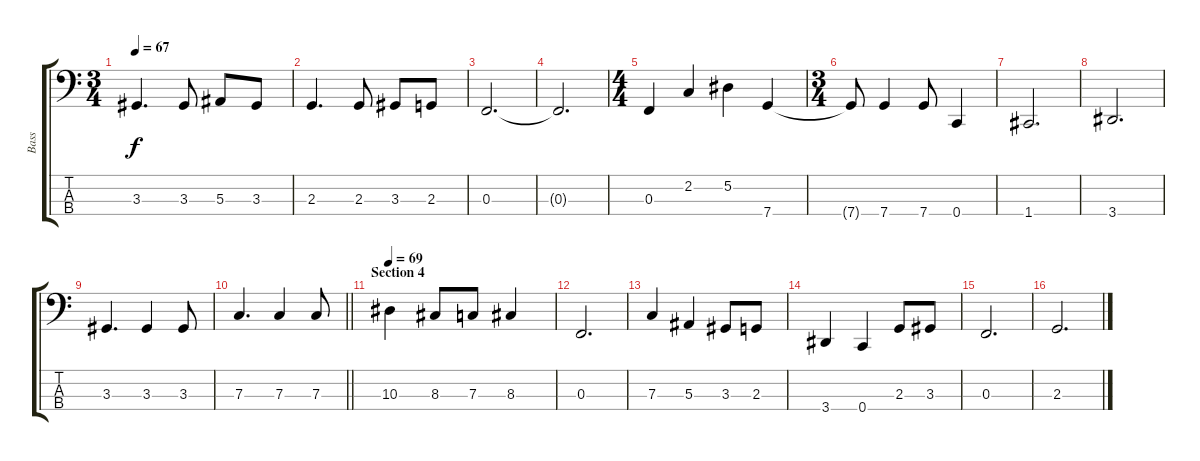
\track ("Bass" "Bass") {instrument electricbasspick}
\staff {score tabs}
\tuning (Eb2 Bb1 F1 C1) {hide}
\ts (3 4)
\tempo 67
\clef f4
\ks c
3.3.4{d dy f} 3.3.8 5.3.8 3.3.8 |
2.3.4{d} 2.3.8 3.3.8 2.3.8 |
0.3.2{d} |
0.3{t}.2{d} |
\ts (4 4)
0.3.4 2.2.4 5.2.4 7.4.4 |
\ts (3 4)
7.4{t}.8 7.4.4 7.4.8 0.4.4 |
1.4.2{d} |
3.4.2{d} |
3.3.4{d} 3.3.4 3.3.8 |
\barLineRight lightlight
7.3.4{d} 7.3.4 7.3.8 |
\section ("" "Section 4")
\tempo 69
10.3.4 8.3.8 7.3.8 8.3.4 |
0.3.2{d} |
7.3.4 5.3.4 3.3.8 2.3.8 |
3.4.4 0.4.4 2.3.8 3.3.8 |
0.3.2{d} |
2.3.2{d}
